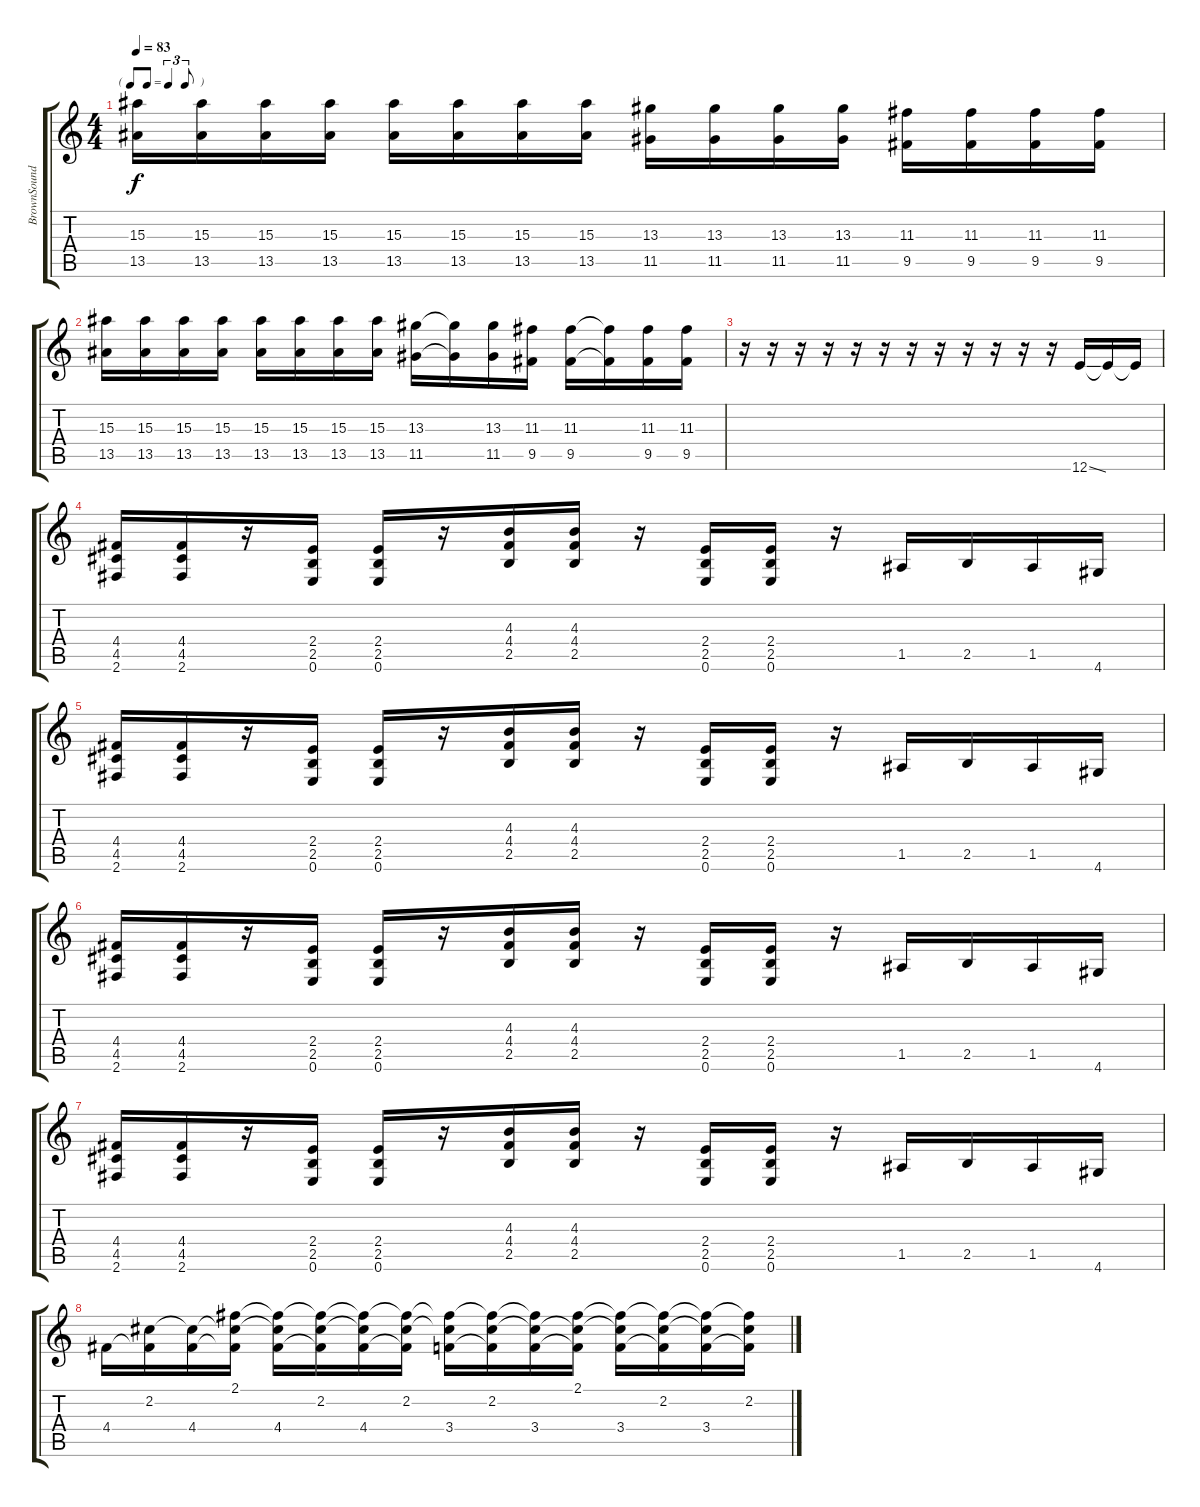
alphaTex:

\track ("BrownSound" "BrownSound") {instrument distortionguitar}
\staff {score tabs}
\tuning (E4 B3 G3 D3 A2 E2) {hide}
\ts (4 4)
\tf triplet8th
\tempo 83
\clef g2
\ks c
(15.3 13.5).16{dy f} (15.3 13.5).16 (15.3 13.5).16 (15.3 13.5).16 (15.3 13.5).16 (15.3 13.5).16 (15.3 13.5).16 (15.3 13.5).16 (13.3 11.5).16 (13.3 11.5).16 (13.3 11.5).16 (13.3 11.5).16 (11.3 9.5).16 (11.3 9.5).16 (11.3 9.5).16 (11.3 9.5).16 |
(15.3 13.5).16 (15.3 13.5).16 (15.3 13.5).16 (15.3 13.5).16 (15.3 13.5).16 (15.3 13.5).16 (15.3 13.5).16 (15.3 13.5).16 (13.3 11.5).16 (13.3{t} 11.5{t}).16 (13.3 11.5).16 (11.3 9.5).16 (11.3 9.5).16 (11.3{t} 9.5{t}).16 (11.3 9.5).16 (11.3 9.5).16 |
r.16 r.16 r.16 r.16 r.16 r.16 r.16 r.16 r.16 r.16 r.16 r.16 12.6{ss}.16 12.6{t}.16 12.6{t}.16 |
(4.4 4.5 2.6).16 (4.4 4.5 2.6).16 r.16 (2.4 2.5 0.6).16 (2.4 2.5 0.6).16 r.16 (4.3 4.4 2.5).16 (4.3 4.4 2.5).16 r.16 (2.4 2.5 0.6).16 (2.4 2.5 0.6).16 r.16 1.5.16 2.5.16 1.5.16 4.6.16 |
(4.4 4.5 2.6).16 (4.4 4.5 2.6).16 r.16 (2.4 2.5 0.6).16 (2.4 2.5 0.6).16 r.16 (4.3 4.4 2.5).16 (4.3 4.4 2.5).16 r.16 (2.4 2.5 0.6).16 (2.4 2.5 0.6).16 r.16 1.5.16 2.5.16 1.5.16 4.6.16 |
(4.4 4.5 2.6).16 (4.4 4.5 2.6).16 r.16 (2.4 2.5 0.6).16 (2.4 2.5 0.6).16 r.16 (4.3 4.4 2.5).16 (4.3 4.4 2.5).16 r.16 (2.4 2.5 0.6).16 (2.4 2.5 0.6).16 r.16 1.5.16 2.5.16 1.5.16 4.6.16 |
(4.4 4.5 2.6).16 (4.4 4.5 2.6).16 r.16 (2.4 2.5 0.6).16 (2.4 2.5 0.6).16 r.16 (4.3 4.4 2.5).16 (4.3 4.4 2.5).16 r.16 (2.4 2.5 0.6).16 (2.4 2.5 0.6).16 r.16 1.5.16 2.5.16 1.5.16 4.6.16 |
4.4.16{instrument electricguitarclean} (2.2 4.4{t}).16 (2.2{t} 4.4).16 (2.1 2.2{t} 4.4{t}).16 (2.1{t} 2.2{t} 4.4).16 (2.1{t} 2.2 4.4{t}).16 (2.1{t} 2.2{t} 4.4).16 (2.1{t} 2.2 4.4{t}).16 (2.1{t} 2.2{t} 3.4).16 (2.1{t} 2.2 3.4{t}).16 (2.1{t} 2.2{t} 3.4).16 (2.1 2.2{t} 3.4{t}).16 (2.1{t} 2.2{t} 3.4).16 (2.1{t} 2.2 3.4{t}).16 (2.1{t} 2.2{t} 3.4).16 (2.1{t} 2.2 3.4{t}).16
